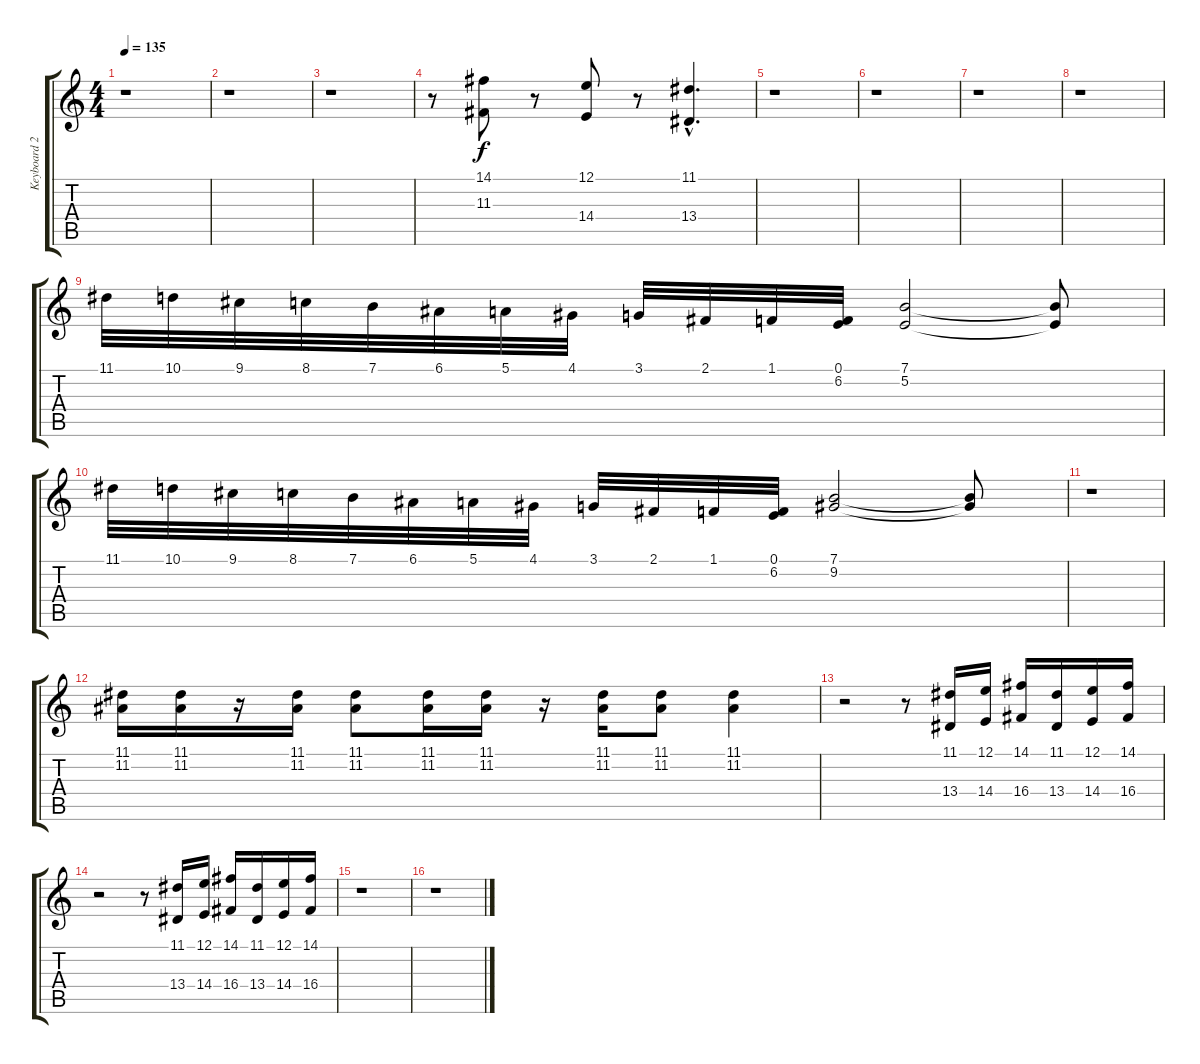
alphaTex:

\track ("Keyboard 2" "Keyboard 2") {instrument stringensemble2}
\staff {score tabs}
\tuning (E4 B3 G3 D3 A2 E2) {hide}
\ts (4 4)
\tempo 135
\clef g2
\ks c
r.1{dy f} |
r.1 |
r.1 |
r.8 (14.1 11.3).8{volume 13 instrument brasssection} r.8 (12.1 14.4).8 r.8 (11.1{hac} 13.4{hac}).4{d} |
r.1 |
r.1 |
r.1 |
r.1 |
11.1.32{volume 10 instrument drawbarorgan} 10.1.32 9.1.32 8.1.32 7.1.32 6.1.32 5.1.32 4.1.32 3.1.32 2.1.32 1.1.32 (0.1 6.2).32 (7.1 5.2).2 (7.1{t} 5.2{t}).8 |
11.1.32{volume 10 instrument drawbarorgan} 10.1.32 9.1.32 8.1.32 7.1.32 6.1.32 5.1.32 4.1.32 3.1.32 2.1.32 1.1.32 (0.1 6.2).32 (7.1 9.2).2 (7.1{t} 9.2{t}).8 |
r.1 |
(11.1 11.2).16{volume 13 instrument drawbarorgan} (11.1 11.2).16 r.16 (11.1 11.2).16 (11.1 11.2).8 (11.1 11.2).16 (11.1 11.2).16 r.16 (11.1 11.2).16 (11.1 11.2).8 (11.1 11.2).4 |
r.2 r.8 (11.1 13.4).16{instrument brasssection} (12.1 14.4).16 (14.1 16.4).16 (11.1 13.4).16 (12.1 14.4).16 (14.1 16.4).16 |
r.2 r.8 (11.1 13.4).16{instrument brasssection} (12.1 14.4).16 (14.1 16.4).16 (11.1 13.4).16 (12.1 14.4).16 (14.1 16.4).16 |
r.1 |
r.1
